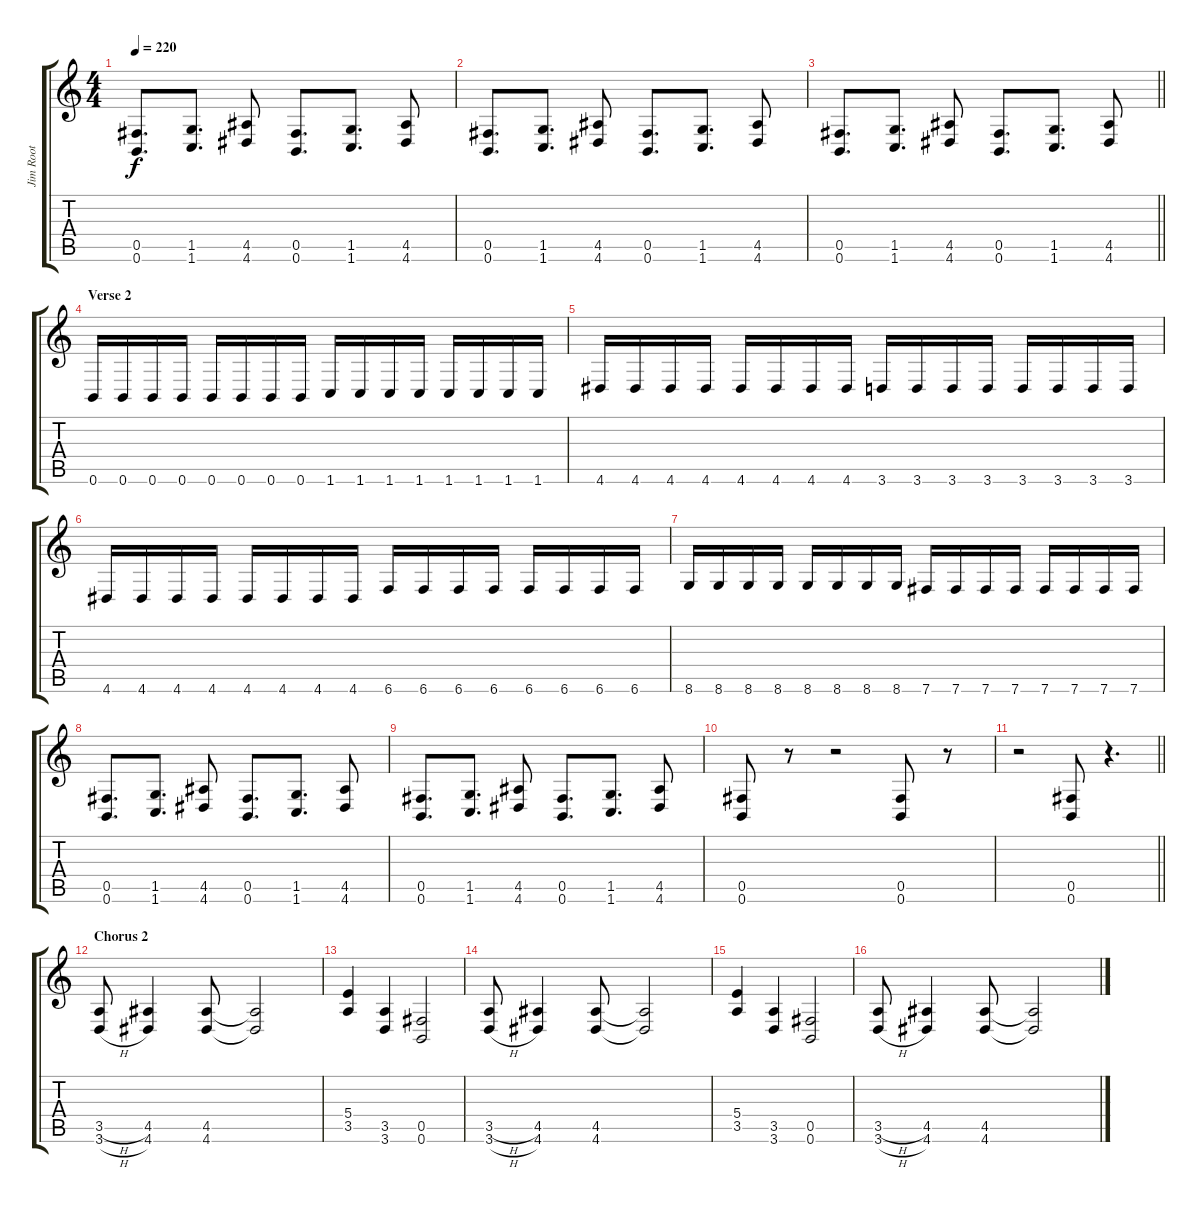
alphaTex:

\track ("Jim Root" "Jim Root") {instrument distortionguitar}
\staff {score tabs}
\tuning (Db4 Ab3 E3 B2 Gb2 B1) {hide}
\ts (4 4)
\tempo 220
\clef g2
\ks c
(0.5 0.6).8{d dy f} (1.5 1.6).8{d} (4.5 4.6).8 (0.5 0.6).8{d} (1.5 1.6).8{d} (4.5 4.6).8 |
(0.5 0.6).8{d} (1.5 1.6).8{d} (4.5 4.6).8 (0.5 0.6).8{d} (1.5 1.6).8{d} (4.5 4.6).8 |
\barLineRight lightlight
(0.5 0.6).8{d} (1.5 1.6).8{d} (4.5 4.6).8 (0.5 0.6).8{d} (1.5 1.6).8{d} (4.5 4.6).8 |
\section ("" "Verse 2")
0.6.16 0.6.16 0.6.16 0.6.16 0.6.16 0.6.16 0.6.16 0.6.16 1.6.16 1.6.16 1.6.16 1.6.16 1.6.16 1.6.16 1.6.16 1.6.16 |
4.6.16 4.6.16 4.6.16 4.6.16 4.6.16 4.6.16 4.6.16 4.6.16 3.6.16 3.6.16 3.6.16 3.6.16 3.6.16 3.6.16 3.6.16 3.6.16 |
4.6.16 4.6.16 4.6.16 4.6.16 4.6.16 4.6.16 4.6.16 4.6.16 6.6.16 6.6.16 6.6.16 6.6.16 6.6.16 6.6.16 6.6.16 6.6.16 |
8.6.16 8.6.16 8.6.16 8.6.16 8.6.16 8.6.16 8.6.16 8.6.16 7.6.16 7.6.16 7.6.16 7.6.16 7.6.16 7.6.16 7.6.16 7.6.16 |
(0.5 0.6).8{d} (1.5 1.6).8{d} (4.5 4.6).8 (0.5 0.6).8{d} (1.5 1.6).8{d} (4.5 4.6).8 |
(0.5 0.6).8{d} (1.5 1.6).8{d} (4.5 4.6).8 (0.5 0.6).8{d} (1.5 1.6).8{d} (4.5 4.6).8 |
(0.5 0.6).8 r.8 r.2 (0.5 0.6).8 r.8 |
\barLineRight lightlight
r.2 (0.5 0.6).8 r.4{d} |
\section ("" "Chorus 2")
(3.5{h} 3.6{h}).8 (4.5 4.6).4 (4.5 4.6).8 (4.5{t} 4.6{t}).2 |
(5.4 3.5).4 (3.5 3.6).4 (0.5 0.6).2 |
(3.5{h} 3.6{h}).8 (4.5 4.6).4 (4.5 4.6).8 (4.5{t} 4.6{t}).2 |
(5.4 3.5).4 (3.5 3.6).4 (0.5 0.6).2 |
(3.5{h} 3.6{h}).8 (4.5 4.6).4 (4.5 4.6).8 (4.5{t} 4.6{t}).2
